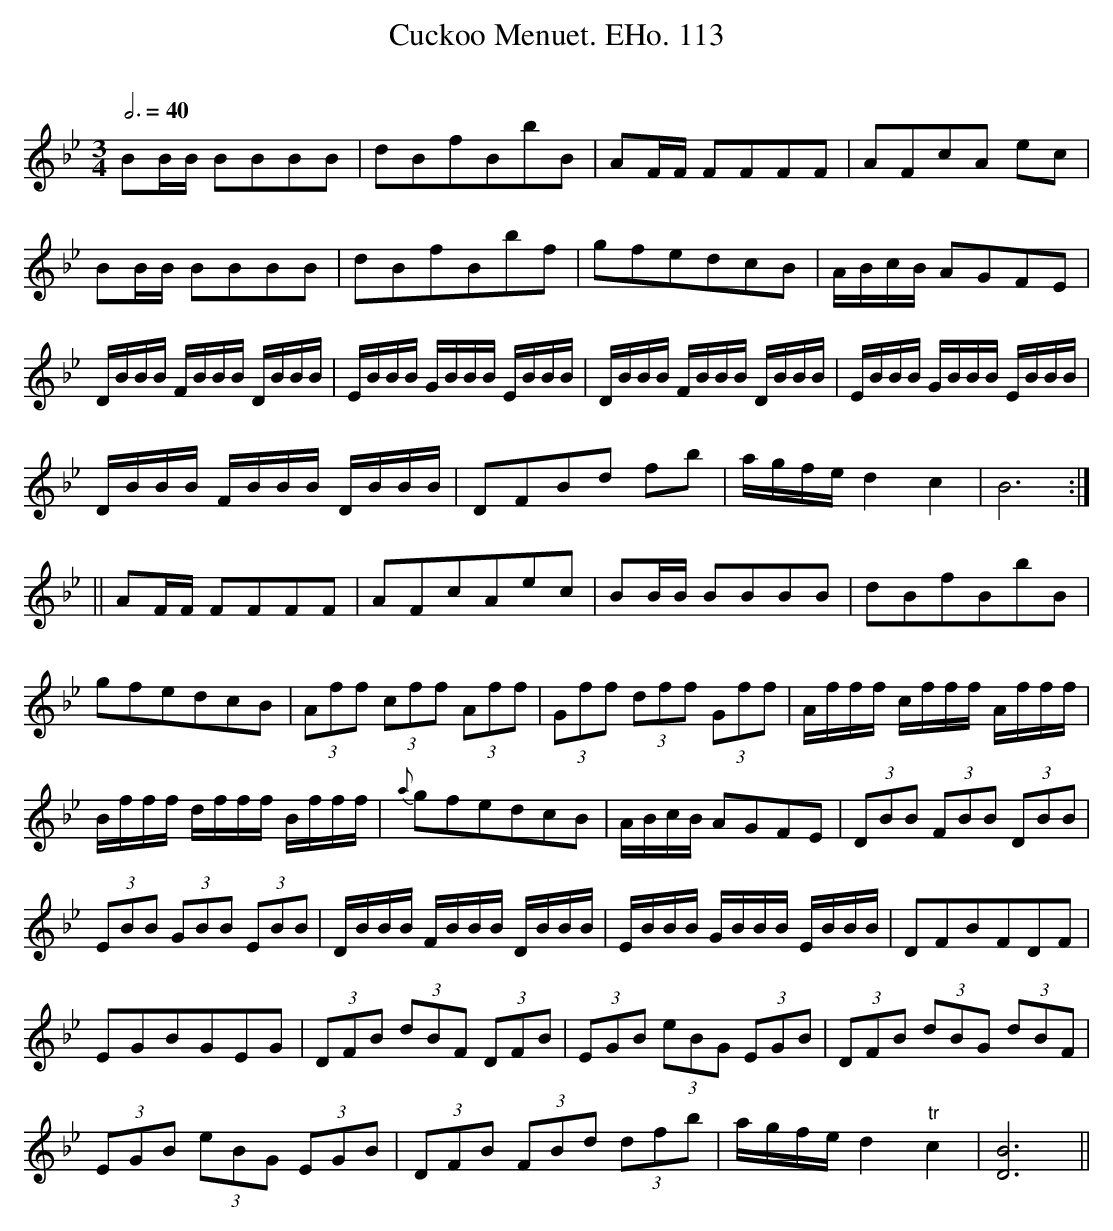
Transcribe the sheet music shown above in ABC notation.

X:1
T:Cuckoo Menuet. EHo. 113
M:3/4
L:1/8
Q:3/4=40
O:
K:Bb
BB/B/ BBBB | dBfBbB | AF/F/ FFFF | AFcA ec |
BB/B/ BBBB | dBfBbf | gfedcB | A/B/c/B/ AGFE |
D/B/B/B/ F/B/B/B/ D/B/B/B/ | E/B/B/B/ G/B/B/B/ E/B/B/B/ |\
D/B/B/B/ F/B/B/B/ D/B/B/B/ | E/B/B/B/ G/B/B/B/ E/B/B/B/ |
D/B/B/B/ F/B/B/B/ D/B/B/B/ | DFBd fb | a/g/f/e/ d2c2 | B6 :|
|| AF/F/ FFFF | AFcAec | BB/B/ BBBB | dBfBbB |
gfedcB | (3Aff (3cff (3Aff | (3 Gff (3dff (3Gff | A/f/f/f/ c/f/f/f/ A/f/f/f/ |
B/f/f/f/ d/f/f/f/ B/f/f/f/ | {a}gfedcB | A/B/c/B/ AGFE | (3DBB (3FBB (3DBB|
(3EBB (3GBB (3EBB | D/B/B/B/ F/B/B/B/ D/B/B/B/ | E/B/B/B/ G/B/B/B/ E/B/B/B/ | DFBFDF |
EGBGEG | (3DFB (3dBF (3DFB | (3EGB (3eBG (3EGB | (3DFB (3dBG (3dBF |
(3EGB (3eBG (3EGB | (3DFB (3FBd (3dfb | a/g/f/e/ d2"tr"c2 | [B6D6] ||
